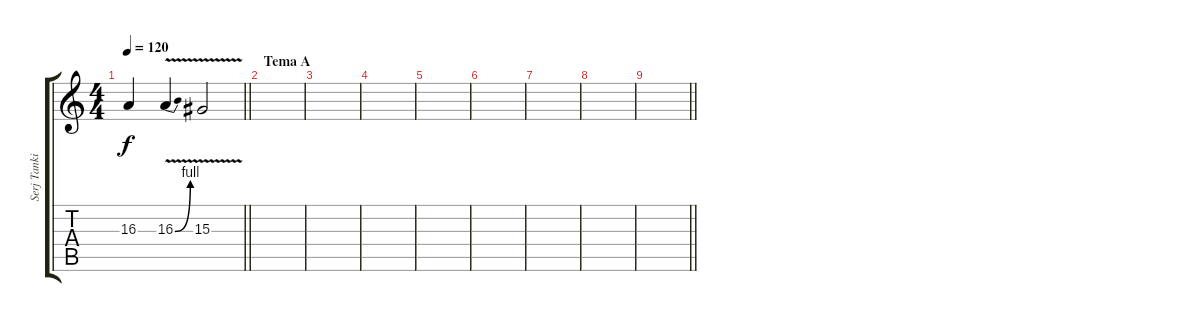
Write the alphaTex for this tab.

\track ("Serj Tankian (Teclado)" "Serj Tanki") {instrument churchorgan}
\staff {score tabs}
\tuning (D4 A3 F3 C3 G2 C2) {hide}
\ts (4 4)
\tempo 120
\clef g2
\barLineRight lightlight
\ks c
16.3{t}.4{dy f} 16.3{be (bend 0 0 60 4) v}.4 15.3{v}.2 |
\section ("" "Tema A")
|
|
|
|
|
|
|
\barLineRight lightlight
